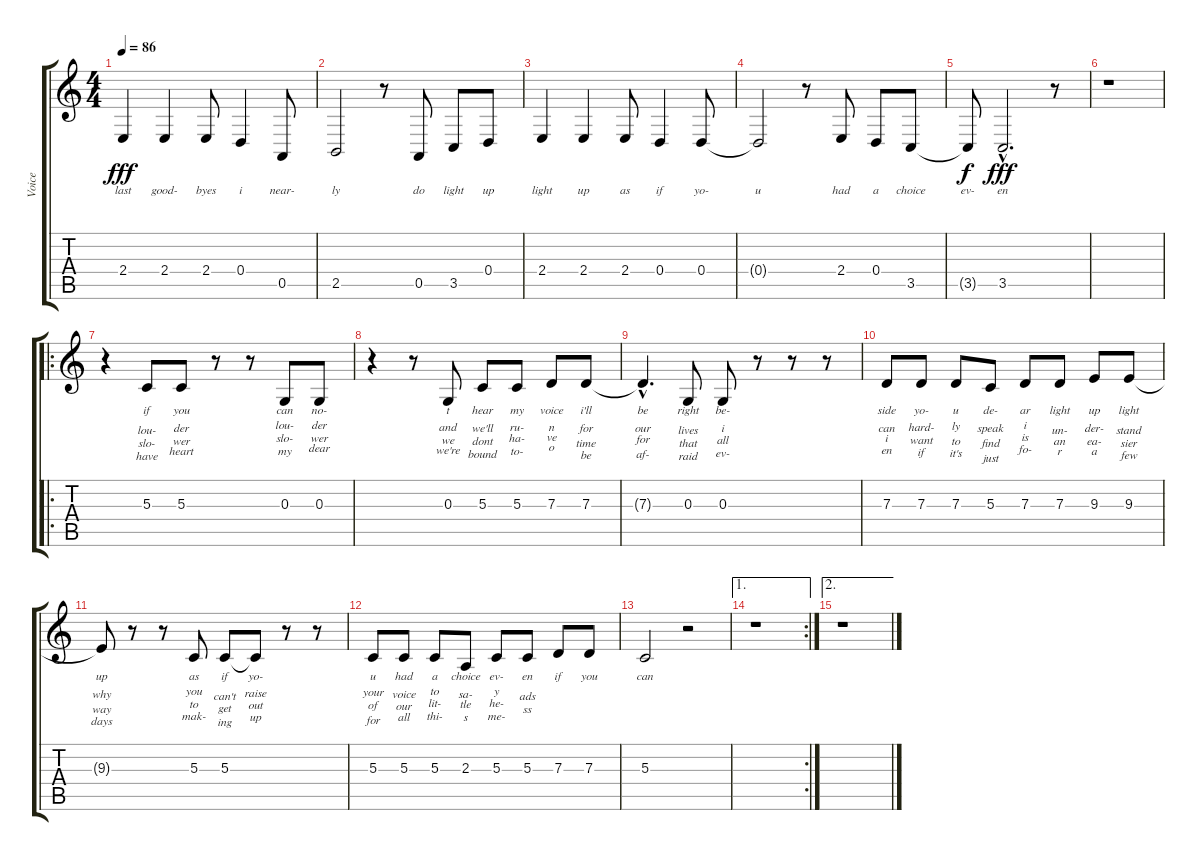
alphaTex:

\track ("Voice" "Voice") {instrument clarinet}
\staff {score tabs}
\tuning (E4 B3 G3 D3 A2 E2) {hide}
\ts (4 4)
\tempo 86
\clef g2
\ks c
2.4.4{lyrics (0 "last") lyrics (1 "") lyrics (2 "") lyrics (3 "") lyrics (4 "") dy fff} 2.4.4{lyrics (0 "good-") lyrics (1 "") lyrics (2 "") lyrics (3 "") lyrics (4 "")} 2.4.8{lyrics (0 "byes") lyrics (1 "") lyrics (2 "") lyrics (3 "") lyrics (4 "")} 0.4.4{lyrics (0 "i") lyrics (1 "") lyrics (2 "") lyrics (3 "") lyrics (4 "")} 0.5.8{lyrics (0 "near-") lyrics (1 "") lyrics (2 "") lyrics (3 "") lyrics (4 "")} |
2.5.2{lyrics (0 "ly") lyrics (1 "") lyrics (2 "") lyrics (3 "") lyrics (4 "")} r.8 0.5.8{lyrics (0 "do") lyrics (1 "") lyrics (2 "") lyrics (3 "") lyrics (4 "")} 3.5.8{lyrics (0 "light") lyrics (1 "") lyrics (2 "") lyrics (3 "") lyrics (4 "")} 0.4.8{lyrics (0 "up") lyrics (1 "") lyrics (2 "") lyrics (3 "") lyrics (4 "")} |
2.4.4{lyrics (0 "light") lyrics (1 "") lyrics (2 "") lyrics (3 "") lyrics (4 "")} 2.4.4{lyrics (0 "up") lyrics (1 "") lyrics (2 "") lyrics (3 "") lyrics (4 "")} 2.4.8{lyrics (0 "as") lyrics (1 "") lyrics (2 "") lyrics (3 "") lyrics (4 "")} 0.4.4{lyrics (0 "if") lyrics (1 "") lyrics (2 "") lyrics (3 "") lyrics (4 "")} 0.4.8{lyrics (0 "yo-") lyrics (1 "") lyrics (2 "") lyrics (3 "") lyrics (4 "")} |
0.4{t}.2{lyrics (0 "u") lyrics (1 "") lyrics (2 "") lyrics (3 "") lyrics (4 "")} r.8 2.4.8{lyrics (0 "had") lyrics (1 "") lyrics (2 "") lyrics (3 "") lyrics (4 "")} 0.4.8{lyrics (0 "a") lyrics (1 "") lyrics (2 "") lyrics (3 "") lyrics (4 "")} 3.5.8{lyrics (0 "choice") lyrics (1 "") lyrics (2 "") lyrics (3 "") lyrics (4 "")} |
3.5{t}.8{lyrics (0 "ev-") lyrics (1 "") lyrics (2 "") lyrics (3 "") lyrics (4 "") dy f} 3.5{hac}.2{d lyrics (0 "en") lyrics (1 "") lyrics (2 "") lyrics (3 "") lyrics (4 "") dy fff} r.8 |
r.1 |
\ro
r.4 5.3.8{lyrics (0 "if") lyrics (1 "") lyrics (2 "lou-") lyrics (3 "slo-") lyrics (4 "have")} 5.3.8{lyrics (0 "you") lyrics (1 "") lyrics (2 "der") lyrics (3 "wer") lyrics (4 "heart")} r.8 r.8 0.3.8{lyrics (0 "can") lyrics (1 "") lyrics (2 "lou-") lyrics (3 "slo-") lyrics (4 "my")} 0.3.8{lyrics (0 "no-") lyrics (1 "") lyrics (2 "der") lyrics (3 "wer") lyrics (4 "dear")} |
r.4 r.8 0.3.8{lyrics (0 "t") lyrics (1 "") lyrics (2 "and") lyrics (3 "we") lyrics (4 "we're")} 5.3.8{lyrics (0 "hear") lyrics (1 "") lyrics (2 "we'll") lyrics (3 "dont") lyrics (4 "bound")} 5.3.8{lyrics (0 "my") lyrics (1 "") lyrics (2 "ru-") lyrics (3 "ha-") lyrics (4 "to-")} 7.3.8{lyrics (0 "voice") lyrics (1 "") lyrics (2 "n") lyrics (3 "ve") lyrics (4 "o")} 7.3.8{lyrics (0 "i'll") lyrics (1 "") lyrics (2 "for") lyrics (3 "time") lyrics (4 "be")} |
7.3{hac t}.4{d lyrics (0 "be") lyrics (1 "") lyrics (2 "our") lyrics (3 "for") lyrics (4 "af-")} 0.3.8{lyrics (0 "right") lyrics (1 "") lyrics (2 "lives") lyrics (3 "that") lyrics (4 "raid")} 0.3.8{lyrics (0 "be-") lyrics (1 "") lyrics (2 "i") lyrics (3 "all") lyrics (4 "ev-")} r.8 r.8 r.8 |
7.3.8{lyrics (0 "side") lyrics (1 "") lyrics (2 "can") lyrics (3 "i") lyrics (4 "en")} 7.3.8{lyrics (0 "yo-") lyrics (1 "") lyrics (2 "hard-") lyrics (3 "want") lyrics (4 "if")} 7.3.8{lyrics (0 "u") lyrics (1 "") lyrics (2 "ly") lyrics (3 "to") lyrics (4 "it's")} 5.3.8{lyrics (0 "de-") lyrics (1 "") lyrics (2 "speak") lyrics (3 "find") lyrics (4 "just")} 7.3.8{lyrics (0 "ar") lyrics (1 "") lyrics (2 "i") lyrics (3 "is") lyrics (4 "fo-")} 7.3.8{lyrics (0 "light") lyrics (1 "") lyrics (2 "un-") lyrics (3 "an") lyrics (4 "r")} 9.3.8{lyrics (0 "up") lyrics (1 "") lyrics (2 "der-") lyrics (3 "ea-") lyrics (4 "a")} 9.3.8{lyrics (0 "light") lyrics (1 "") lyrics (2 "stand") lyrics (3 "sier") lyrics (4 "few")} |
9.3{t}.8{lyrics (0 "up") lyrics (1 "") lyrics (2 "why") lyrics (3 "way") lyrics (4 "days")} r.8 r.8 5.3.8{lyrics (0 "as") lyrics (1 "") lyrics (2 "you") lyrics (3 "to") lyrics (4 "mak-")} 5.3.8{lyrics (0 "if") lyrics (1 "") lyrics (2 "can't") lyrics (3 "get") lyrics (4 "ing")} 5.3{t}.8{lyrics (0 "yo-") lyrics (1 "") lyrics (2 "raise") lyrics (3 "out") lyrics (4 "up")} r.8 r.8 |
5.3.8{lyrics (0 "u") lyrics (1 "") lyrics (2 "your") lyrics (3 "of") lyrics (4 "for")} 5.3.8{lyrics (0 "had") lyrics (1 "") lyrics (2 "voice") lyrics (3 "our") lyrics (4 "all")} 5.3.8{lyrics (0 "a") lyrics (1 "") lyrics (2 "to") lyrics (3 "lit-") lyrics (4 "thi-")} 2.3.8{lyrics (0 "choice") lyrics (1 "") lyrics (2 "sa-") lyrics (3 "tle") lyrics (4 "s")} 5.3.8{lyrics (0 "ev-") lyrics (1 "") lyrics (2 "y") lyrics (3 "he-") lyrics (4 "me-")} 5.3.8{lyrics (0 "en") lyrics (1 "") lyrics (2 "") lyrics (3 "ads") lyrics (4 "ss")} 7.3.8{lyrics (0 "if") lyrics (1 "") lyrics (2 "") lyrics (3 "") lyrics (4 "")} 7.3.8{lyrics (0 "you") lyrics (1 "") lyrics (2 "") lyrics (3 "") lyrics (4 "")} |
5.3.2{lyrics (0 "can") lyrics (1 "") lyrics (2 "") lyrics (3 "") lyrics (4 "")} r.2 |
\ae 1
\rc 2
r.1 |
\ae 2
r.1
